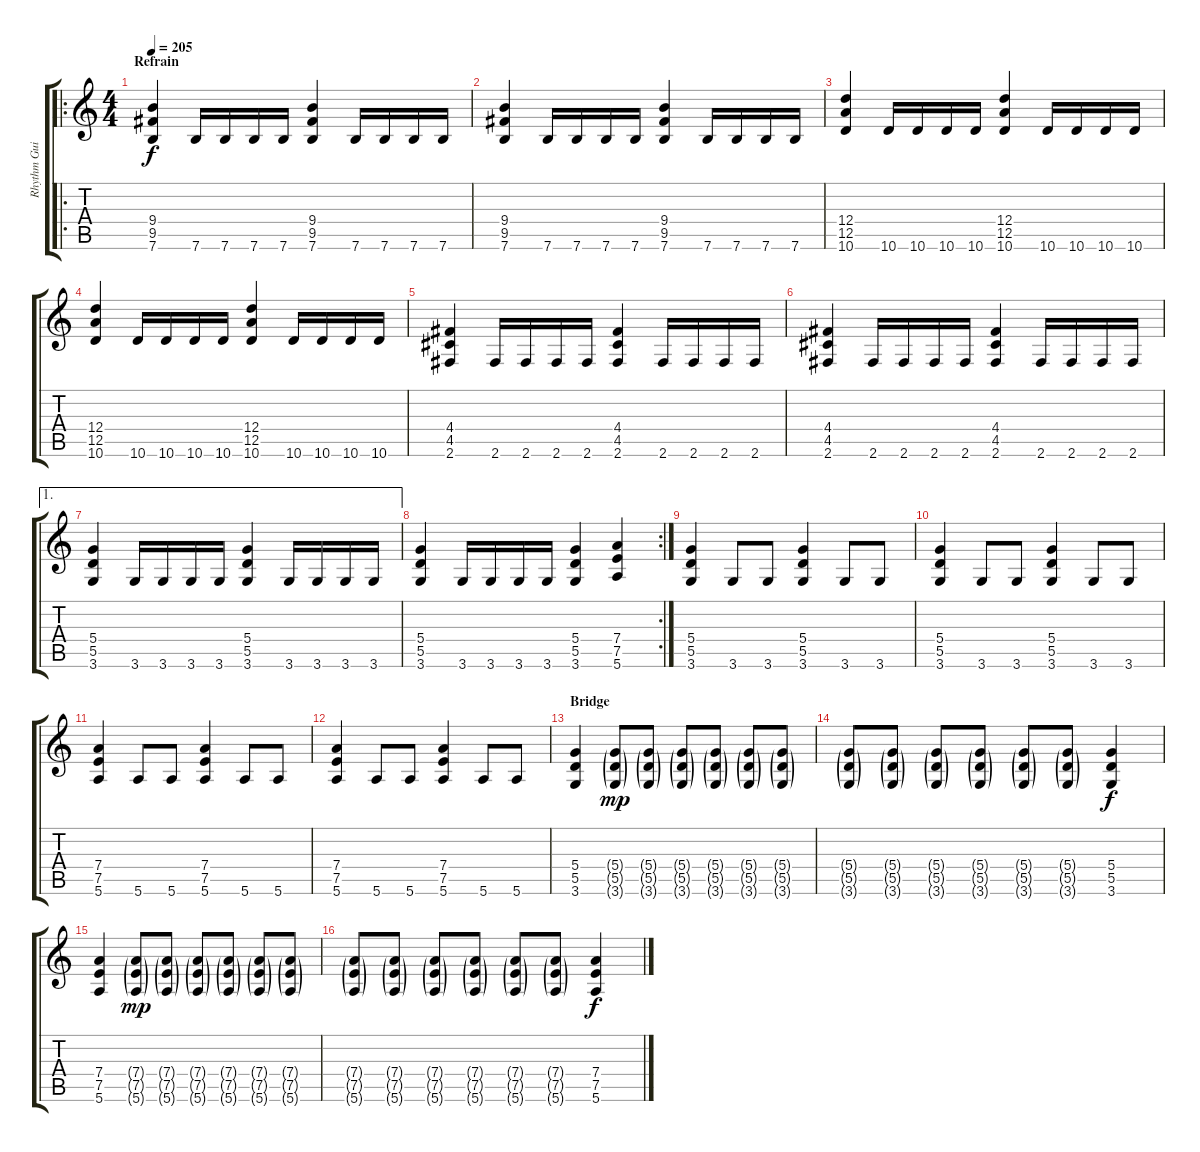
\track ("Rhythm Guitar" "Rhythm Gui") {instrument distortionguitar}
\staff {score tabs}
\tuning (E4 B3 G3 D3 A2 E2) {hide}
\ro
\ts (4 4)
\section ("" "Refrain")
\tempo 205
\clef g2
\ks c
(9.4 9.5 7.6).4{dy f} 7.6.16 7.6.16 7.6.16 7.6.16 (9.4 9.5 7.6).4 7.6.16 7.6.16 7.6.16 7.6.16 |
(9.4 9.5 7.6).4 7.6.16 7.6.16 7.6.16 7.6.16 (9.4 9.5 7.6).4 7.6.16 7.6.16 7.6.16 7.6.16 |
(12.4 12.5 10.6).4 10.6.16 10.6.16 10.6.16 10.6.16 (12.4 12.5 10.6).4 10.6.16 10.6.16 10.6.16 10.6.16 |
(12.4 12.5 10.6).4 10.6.16 10.6.16 10.6.16 10.6.16 (12.4 12.5 10.6).4 10.6.16 10.6.16 10.6.16 10.6.16 |
(4.4 4.5 2.6).4 2.6.16 2.6.16 2.6.16 2.6.16 (4.4 4.5 2.6).4 2.6.16 2.6.16 2.6.16 2.6.16 |
(4.4 4.5 2.6).4 2.6.16 2.6.16 2.6.16 2.6.16 (4.4 4.5 2.6).4 2.6.16 2.6.16 2.6.16 2.6.16 |
\ae 1
(5.4 5.5 3.6).4 3.6.16 3.6.16 3.6.16 3.6.16 (5.4 5.5 3.6).4 3.6.16 3.6.16 3.6.16 3.6.16 |
\rc 2
(5.4 5.5 3.6).4 3.6.16 3.6.16 3.6.16 3.6.16 (5.4 5.5 3.6).4 (7.4 7.5 5.6).4 |
(5.4 5.5 3.6).4 3.6.8 3.6.8 (5.4 5.5 3.6).4 3.6.8 3.6.8 |
(5.4 5.5 3.6).4 3.6.8 3.6.8 (5.4 5.5 3.6).4 3.6.8 3.6.8 |
(7.4 7.5 5.6).4 5.6.8 5.6.8 (7.4 7.5 5.6).4 5.6.8 5.6.8 |
(7.4 7.5 5.6).4 5.6.8 5.6.8 (7.4 7.5 5.6).4 5.6.8 5.6.8 |
\section ("" "Bridge")
(5.4 5.5 3.6).4 (5.4{g} 5.5{g} 3.6{g}).8{dy mp} (5.4{g} 5.5{g} 3.6{g}).8 (5.4{g} 5.5{g} 3.6{g}).8 (5.4{g} 5.5{g} 3.6{g}).8 (5.4{g} 5.5{g} 3.6{g}).8 (5.4{g} 5.5{g} 3.6{g}).8 |
(5.4{g} 5.5{g} 3.6{g}).8 (5.4{g} 5.5{g} 3.6{g}).8 (5.4{g} 5.5{g} 3.6{g}).8 (5.4{g} 5.5{g} 3.6{g}).8 (5.4{g} 5.5{g} 3.6{g}).8 (5.4{g} 5.5{g} 3.6{g}).8 (5.4 5.5 3.6).4{dy f} |
(7.4 7.5 5.6).4 (7.4{g} 7.5{g} 5.6{g}).8{dy mp} (7.4{g} 7.5{g} 5.6{g}).8 (7.4{g} 7.5{g} 5.6{g}).8 (7.4{g} 7.5{g} 5.6{g}).8 (7.4{g} 7.5{g} 5.6{g}).8 (7.4{g} 7.5{g} 5.6{g}).8 |
(7.4{g} 7.5{g} 5.6{g}).8 (7.4{g} 7.5{g} 5.6{g}).8 (7.4{g} 7.5{g} 5.6{g}).8 (7.4{g} 7.5{g} 5.6{g}).8 (7.4{g} 7.5{g} 5.6{g}).8 (7.4{g} 7.5{g} 5.6{g}).8 (7.4 7.5 5.6).4{dy f}
